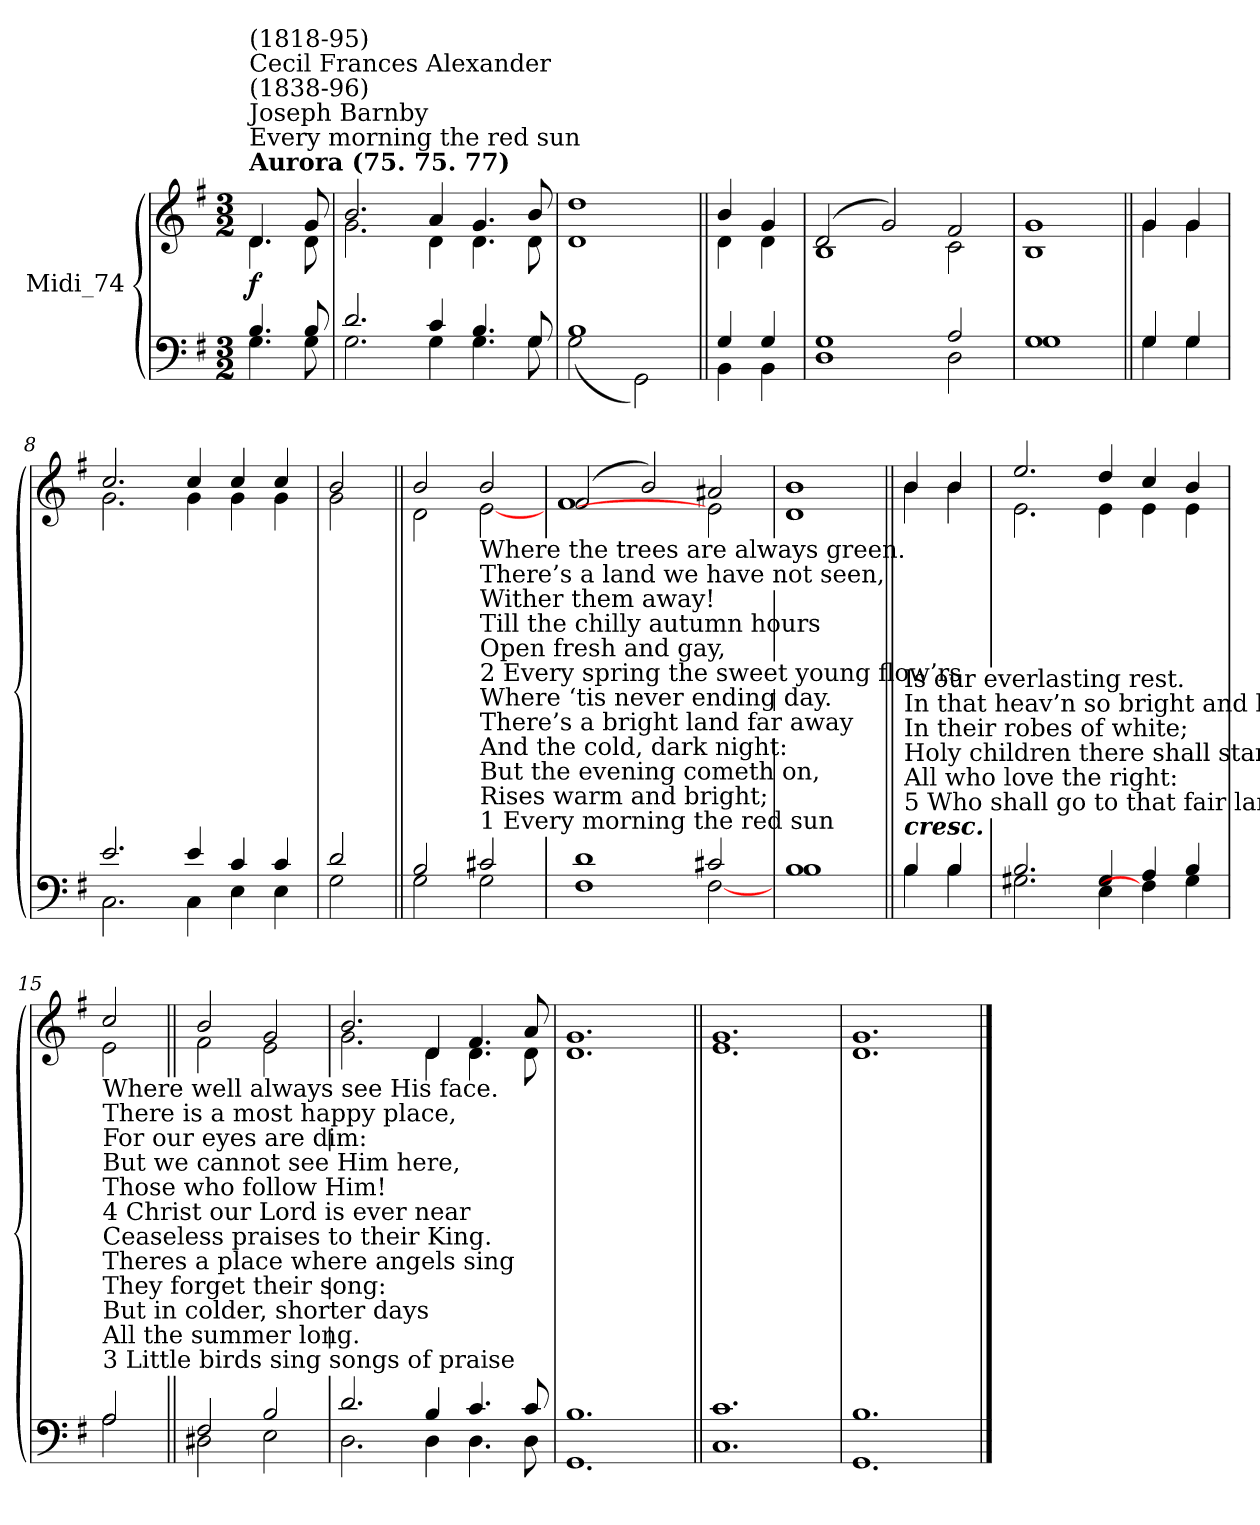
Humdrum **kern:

**kern	**kern	**dynam
*part2	*part1	*part1
*staff2	*staff1	*staff1
*I"Midi_74	*I"Midi_74	*
*clefF4	*clefG2	*
*k[f#]	*k[f#]	*
*G:	*G:	*
*M3/2	*M3/2	*
*MM180	*MM180	*
=1	=1	=1
*^	*^	*
!	!	!LO:TX:a:B:t=Aurora (75. 75. 77)	!	!
!	!	!LO:TX:a:t=Every morning the red sun	!	!
!	!	!LO:TX:a:t=Joseph Barnby	!	!
!	!	!LO:TX:a:t=(1838-96)	!	!
!	!	!LO:TX:a:t=Cecil Frances Alexander	!	!
!	!	!LO:TX:a:t=(1818-95)	!	!
!	!	!	!	!LO:DY:b
4.B/	4.G\	4.d/	4.d\	f
8B/	8G\	8g/	8d\	.
=2	=2	=2	=2	=2
2.d/	2.G\	2.b/	2.g\	.
4c/	4G\	4a/	4d\	.
4.B/	4.G\	4.g/	4.d\	.
8G/	8G\	8b/	8d\	.
=3	=3	=3	=3	=3
1B	(<2G\	1dd	1d	.
.	2GG\)	.	.	.
=4||	=4||	=4||	=4||	=4||
4G/	4BB\	4b/	4d\	.
4G/	4BB\	4g/	4d\	.
=5	=5	=5	=5	=5
1G	1D	(>2d/	1B	.
.	.	2g/)	.	.
2A/	2D\	2f#/	2c\	.
=6	=6	=6	=6	=6
1G	1G	1g	1B	.
=7||	=7||	=7||	=7||	=7||
4G/	4G\	4g/	4g\	.
4G/	4G\	4g/	4g\	.
=8	=8	=8	=8	=8
2.e/	2.C\	2.cc/	2.g\	.
4e/	4C\	4cc/	4g\	.
4c/	4E\	4cc/	4g\	.
4c/	4E\	4cc/	4g\	.
=9	=9	=9	=9	=9
2d/	2G\	2b/	2g\	.
!!LO:LB:g=z	!!
=10||	=10||	=10||	=10||	=10||
2B/	2G\	2b/	2d\	.
!LO:TX:a:t=1 Every morning the red sun	!	!	!	!
!LO:TX:a:t=Rises warm and bright;	!	!	!	!
!LO:TX:a:t=But the evening cometh on,	!	!	!	!
!LO:TX:a:t=And the cold, dark night&colon;	!	!	!	!
!LO:TX:a:t=There’s a bright land far away	!	!	!	!
!LO:TX:a:t=Where ‘tis never ending day.	!	!	!	!
!LO:TX:a:t=2 Every spring the sweet young flow’rs	!	!	!	!
!LO:TX:a:t=Open fresh and gay,	!	!	!	!
!LO:TX:a:t=Till the chilly autumn hours	!	!	!	!
!LO:TX:a:t=Wither them away!	!	!	!	!
!LO:TX:a:t=There’s a land we have not seen,	!	!	!	!
!LO:TX:a:t=Where the trees are always green.	!	!	!	!
2c#X/	2G\	2b/	[2e\	.
=11	=11	=11	=11	=11
1d	1F#	(>2f#/	1f#	.
.	.	2b/)	.	.
2c#X/	[2F#\	2a#X/	2e\]	.
=12	=12	=12	=12	=12
1B	1B	1b	1d	.
=13||	=13||	=13||	=13||	=13||
!LO:TX:a:Bi:t=cresc.	!	!	!	!
!LO:TX:a:t=5 Who shall go to that fair land?	!	!	!	!
!LO:TX:a:t=All who love the right&colon;	!	!	!	!
!LO:TX:a:t=Holy children there shall stand,	!	!	!	!
!LO:TX:a:t=In their robes of white;	!	!	!	!
!LO:TX:a:t=In that heav’n so bright and blest,	!	!	!	!
!LO:TX:a:t=Is our everlasting rest.	!	!	!	!
4B/	4B\	4b/	4b\	.
4B/	4B\	4b/	4b\	.
=14	=14	=14	=14	=14
2.B/	2.G#X\	2.ee/	2.e\	.
4G#/	4E\	4dd/	4e\	.
4A/	4F#\]	4cc/	4e\	.
4B/	4G#\	4b/	4e\	.
=15	=15	=15	=15	=15
!LO:TX:a:t=3 Little birds sing songs of praise	!	!	!	!
!LO:TX:a:t=All the summer long.	!	!	!	!
!LO:TX:a:t=But in colder, shorter days	!	!	!	!
!LO:TX:a:t=They forget their song&colon;	!	!	!	!
!LO:TX:a:t=Theres a place where angels sing	!	!	!	!
!LO:TX:a:t=Ceaseless praises to their King.	!	!	!	!
!LO:TX:a:t=4 Christ our Lord is ever near	!	!	!	!
!LO:TX:a:t=Those who follow Him!	!	!	!	!
!LO:TX:a:t=But we cannot see Him here,	!	!	!	!
!LO:TX:a:t=For our eyes are dim&colon;	!	!	!	!
!LO:TX:a:t=There is a most happy place,	!	!	!	!
!LO:TX:a:t=Where well always see His face.	!	!	!	!
2A/	2A\	2cc/	2e\	.
=16||	=16||	=16||	=16||	=16||
2F#/	2D#X\	2b/	2f#\	.
2B/	2E\	2g/	2e\	.
=17	=17	=17	=17	=17
2.d/	2.D\	2.b/	2.g\	.
4B/	4D\	4d/	4d\	.
4.c/	4.D\	4.f#/	4.d\	.
8c/	8D\	8a/	8d\	.
=18	=18	=18	=18	=18
1.B	1.GG	1.g	1.d	.
=19||	=19||	=19||	=19||	=19||
1.c	1.C	1.g	1.e	.
=20	=20	=20	=20	=20
1.B	1.GG	1.g	1.d	.
*v	*v	*	*	*
*	*v	*v	*
==	==	==
*-	*-	*-
